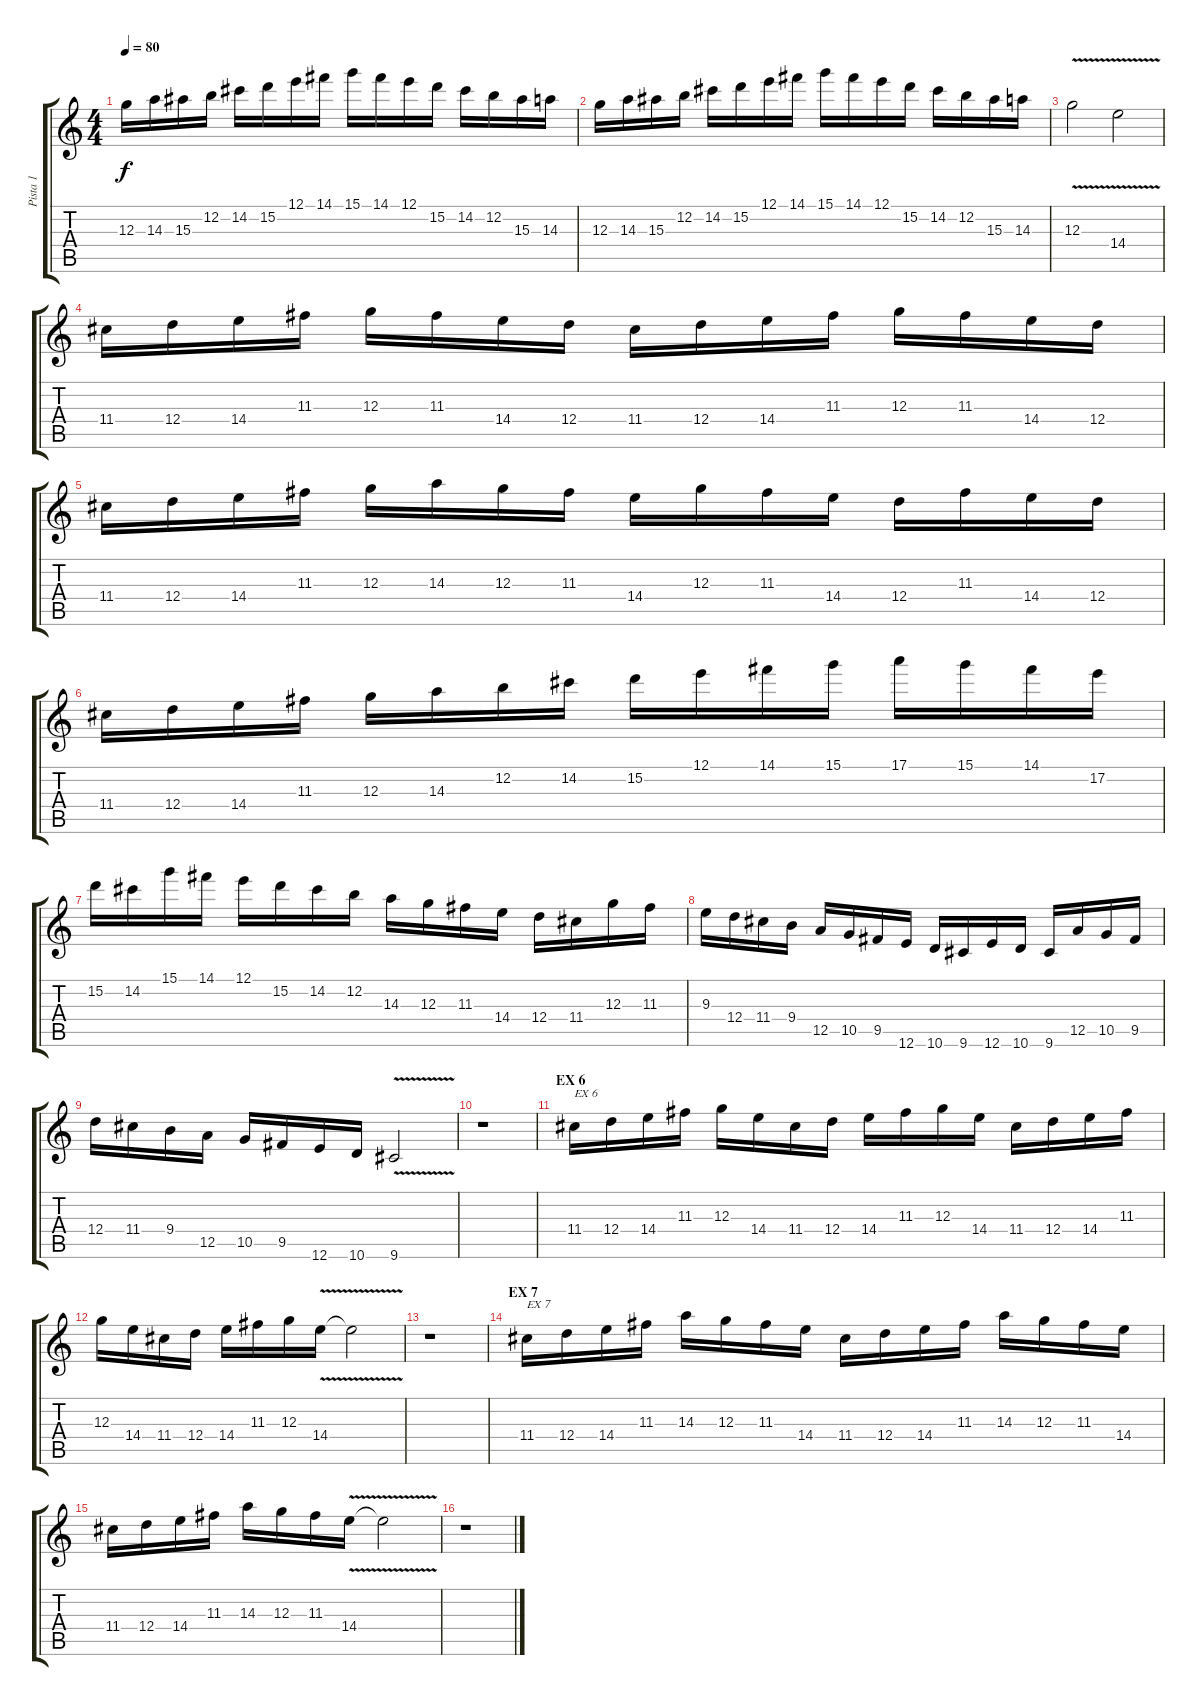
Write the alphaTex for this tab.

\track ("Pista 1" "Pista 1") {instrument distortionguitar}
\staff {score tabs}
\tuning (E4 B3 G3 D3 A2 E2) {hide}
\ts (4 4)
\tempo 80
\clef g2
\ks c
12.3.16{dy f} 14.3.16 15.3.16 12.2.16 14.2.16 15.2.16 12.1.16 14.1.16 15.1.16 14.1.16 12.1.16 15.2.16 14.2.16 12.2.16 15.3.16 14.3.16 |
12.3.16 14.3.16 15.3.16 12.2.16 14.2.16 15.2.16 12.1.16 14.1.16 15.1.16 14.1.16 12.1.16 15.2.16 14.2.16 12.2.16 15.3.16 14.3.16 |
12.3{v}.2 14.4{v}.2 |
11.4.16 12.4.16 14.4.16 11.3.16 12.3.16 11.3.16 14.4.16 12.4.16 11.4.16 12.4.16 14.4.16 11.3.16 12.3.16 11.3.16 14.4.16 12.4.16 |
11.4.16 12.4.16 14.4.16 11.3.16 12.3.16 14.3.16 12.3.16 11.3.16 14.4.16 12.3.16 11.3.16 14.4.16 12.4.16 11.3.16 14.4.16 12.4.16 |
11.4.16 12.4.16 14.4.16 11.3.16 12.3.16 14.3.16 12.2.16 14.2.16 15.2.16 12.1.16 14.1.16 15.1.16 17.1.16 15.1.16 14.1.16 17.2.16 |
15.2.16 14.2.16 15.1.16 14.1.16 12.1.16 15.2.16 14.2.16 12.2.16 14.3.16 12.3.16 11.3.16 14.4.16 12.4.16 11.4.16 12.3.16 11.3.16 |
9.3.16 12.4.16 11.4.16 9.4.16 12.5.16 10.5.16 9.5.16 12.6.16 10.6.16 9.6.16 12.6.16 10.6.16 9.6.16 12.5.16 10.5.16 9.5.16 |
12.4.16 11.4.16 9.4.16 12.5.16 10.5.16 9.5.16 12.6.16 10.6.16 9.6{v}.2 |
r.1 |
\section ("" "EX 6")
11.4.16{txt "EX 6"} 12.4.16 14.4.16 11.3.16 12.3.16 14.4.16 11.4.16 12.4.16 14.4.16 11.3.16 12.3.16 14.4.16 11.4.16 12.4.16 14.4.16 11.3.16 |
12.3.16 14.4.16 11.4.16 12.4.16 14.4.16 11.3.16 12.3.16 14.4{v}.16 14.4{t}.2 |
r.1 |
\section ("" "EX 7")
11.4.16{txt "EX 7"} 12.4.16 14.4.16 11.3.16 14.3.16 12.3.16 11.3.16 14.4.16 11.4.16 12.4.16 14.4.16 11.3.16 14.3.16 12.3.16 11.3.16 14.4.16 |
11.4.16 12.4.16 14.4.16 11.3.16 14.3.16 12.3.16 11.3.16 14.4{v}.16 14.4{t}.2 |
r.1
